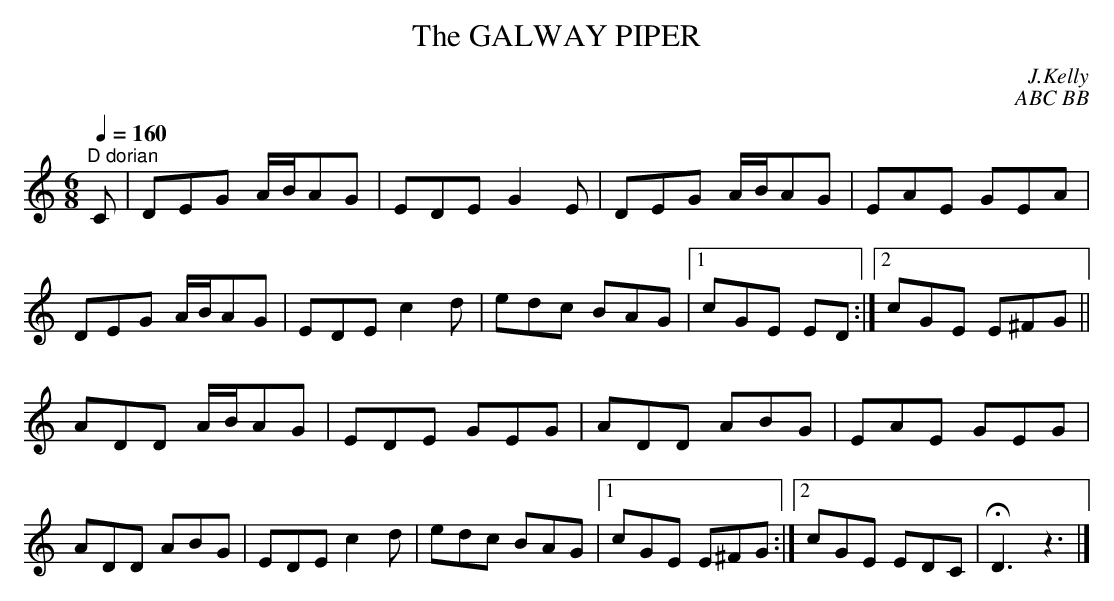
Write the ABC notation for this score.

X:1
T:GALWAY PIPER, The
C:J.Kelly
C:ABC BB
M:6/8
L:1/8
Q:1/4=160
K:C
"^D dorian"
C|DEG A/B/AG|EDE G2E|DEG A/B/AG|EAE GEA|
DEG A/B/AG|EDE c2d|edc BAG|1 cGE ED :|2 cGE E^FG||
ADD A/B/AG|EDE GEG|ADD ABG|EAE GEG|
ADD ABG|EDE c2d|edc BAG|1 cGE E^FG :|2 cGE EDC|HD3z3|]
